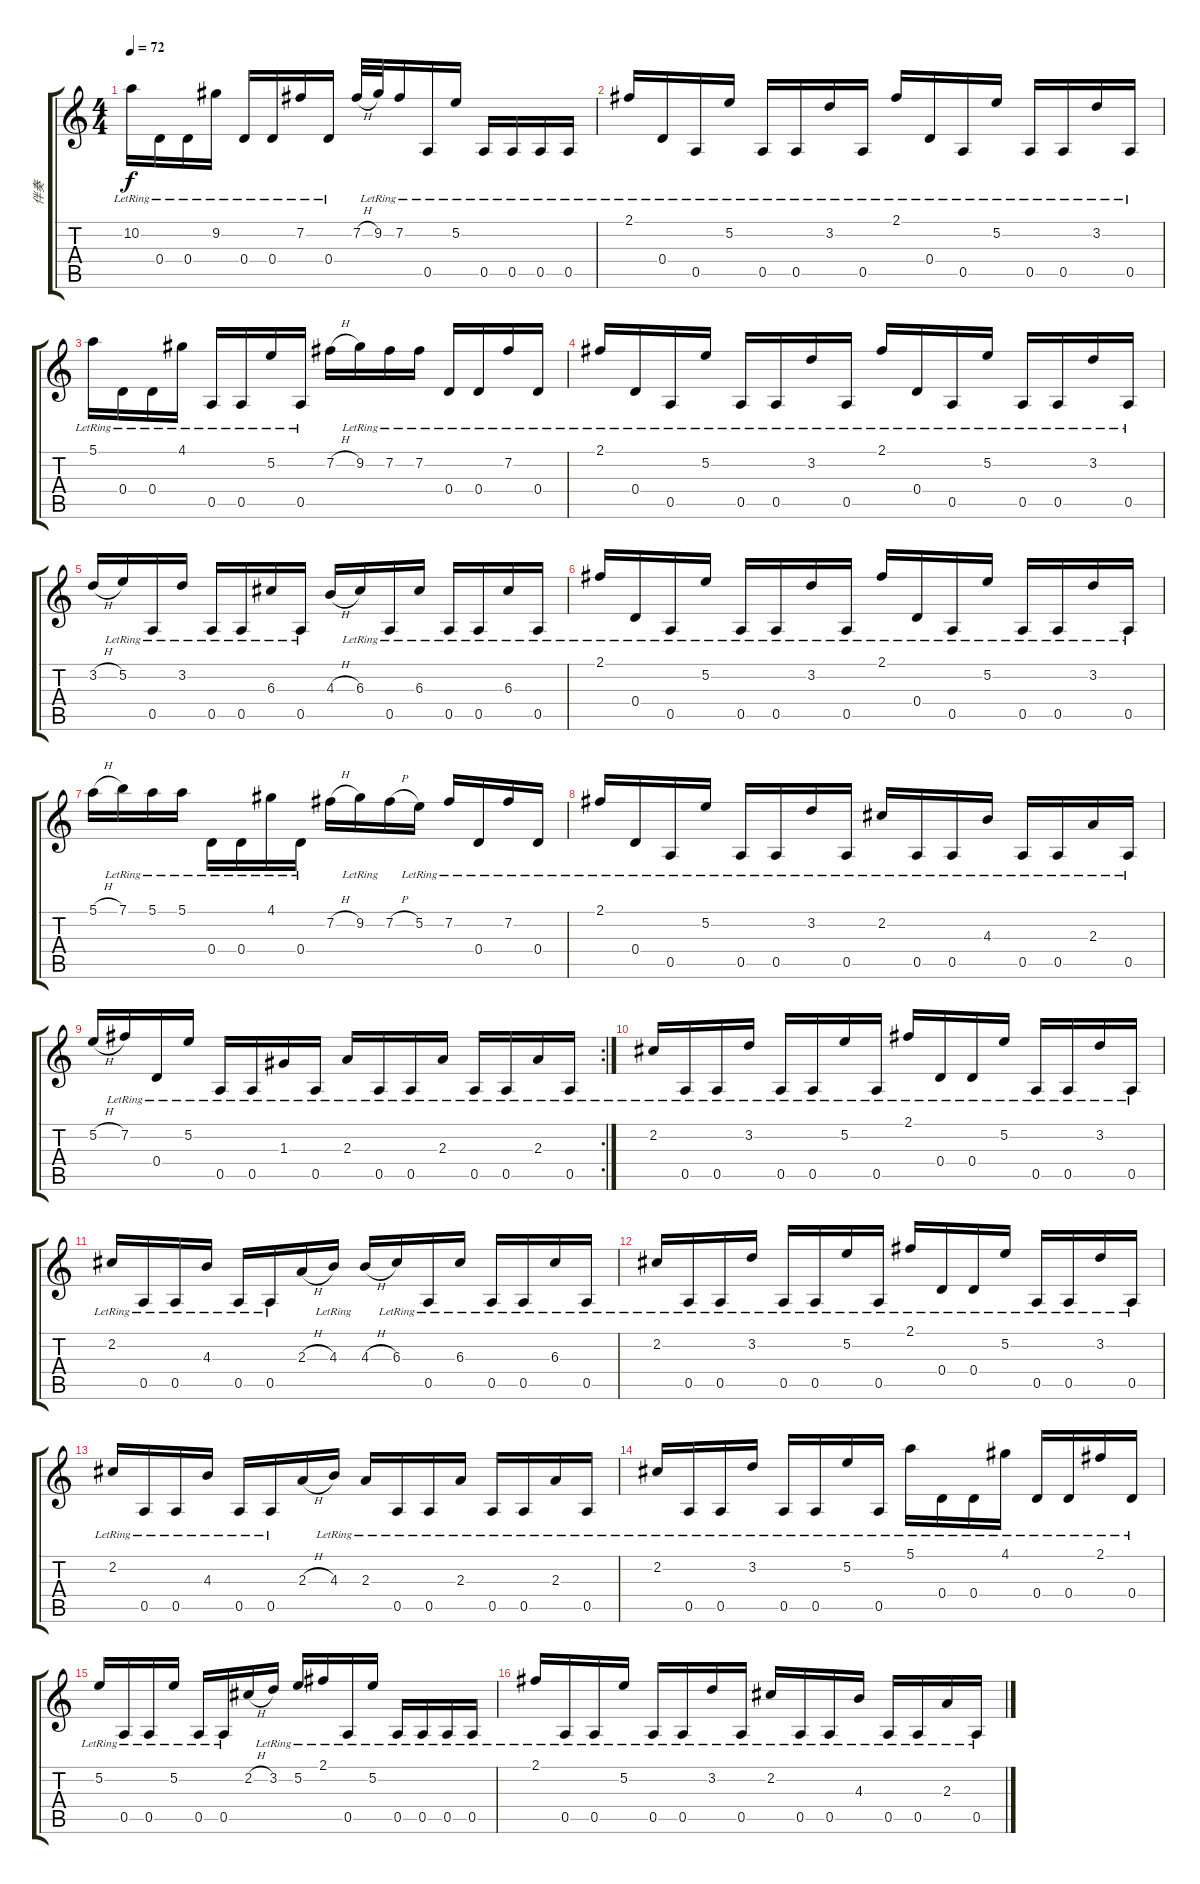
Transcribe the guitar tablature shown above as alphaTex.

\track ("伴奏" "伴奏") {instrument acousticguitarsteel}
\staff {score tabs}
\tuning (E4 B3 G3 D3 A2 E2) {hide}
\ts (4 4)
\tempo 72
\clef g2
\ks c
10.2{lr}.16{dy f} 0.4{lr}.16 0.4{lr}.16 9.2{lr}.16 0.4{lr}.16 0.4{lr}.16 7.2{lr}.16 0.4{lr}.16 7.2{h}.32 9.2{lr}.32 7.2{lr}.16 0.5{lr}.16 5.2{lr}.16 0.5{lr}.16 0.5{lr}.16 0.5{lr}.16 0.5{lr}.16 |
2.1{lr}.16 0.4{lr}.16 0.5{lr}.16 5.2{lr}.16 0.5{lr}.16 0.5{lr}.16 3.2{lr}.16 0.5{lr}.16 2.1{lr}.16 0.4{lr}.16 0.5{lr}.16 5.2{lr}.16 0.5{lr}.16 0.5{lr}.16 3.2{lr}.16 0.5{lr}.16 |
5.1{lr}.16 0.4{lr}.16 0.4{lr}.16 4.1{lr}.16 0.5{lr}.16 0.5{lr}.16 5.2{lr}.16 0.5{lr}.16 7.2{h}.16 9.2{lr}.16 7.2{lr}.16 7.2{lr}.16 0.4{lr}.16 0.4{lr}.16 7.2{lr}.16 0.4{lr}.16 |
2.1{lr}.16 0.4{lr}.16 0.5{lr}.16 5.2{lr}.16 0.5{lr}.16 0.5{lr}.16 3.2{lr}.16 0.5{lr}.16 2.1{lr}.16 0.4{lr}.16 0.5{lr}.16 5.2{lr}.16 0.5{lr}.16 0.5{lr}.16 3.2{lr}.16 0.5{lr}.16 |
3.2{h}.16 5.2{lr}.16 0.5{lr}.16 3.2{lr}.16 0.5{lr}.16 0.5{lr}.16 6.3{lr}.16 0.5{lr}.16 4.3{h}.16 6.3{lr}.16 0.5{lr}.16 6.3{lr}.16 0.5{lr}.16 0.5{lr}.16 6.3{lr}.16 0.5{lr}.16 |
2.1{lr}.16 0.4{lr}.16 0.5{lr}.16 5.2{lr}.16 0.5{lr}.16 0.5{lr}.16 3.2{lr}.16 0.5{lr}.16 2.1{lr}.16 0.4{lr}.16 0.5{lr}.16 5.2{lr}.16 0.5{lr}.16 0.5{lr}.16 3.2{lr}.16 0.5{lr}.16 |
5.1{h}.16 7.1{lr}.16 5.1{lr}.16 5.1{lr}.16 0.4{lr}.16 0.4{lr}.16 4.1{lr}.16 0.4{lr}.16 7.2{h}.16 9.2{lr}.16 7.2{h}.16 5.2{lr}.16 7.2{lr}.16 0.4{lr}.16 7.2{lr}.16 0.4{lr}.16 |
2.1{lr}.16 0.4{lr}.16 0.5{lr}.16 5.2{lr}.16 0.5{lr}.16 0.5{lr}.16 3.2{lr}.16 0.5{lr}.16 2.2{lr}.16 0.5{lr}.16 0.5{lr}.16 4.3{lr}.16 0.5{lr}.16 0.5{lr}.16 2.3{lr}.16 0.5{lr}.16 |
\rc 2
5.2{h}.16 7.2{lr}.16 0.4{lr}.16 5.2{lr}.16 0.5{lr}.16 0.5{lr}.16 1.3{lr}.16 0.5{lr}.16 2.3{lr}.16 0.5{lr}.16 0.5{lr}.16 2.3{lr}.16 0.5{lr}.16 0.5{lr}.16 2.3{lr}.16 0.5{lr}.16 |
2.2{lr}.16 0.5{lr}.16 0.5{lr}.16 3.2{lr}.16 0.5{lr}.16 0.5{lr}.16 5.2{lr}.16 0.5{lr}.16 2.1{lr}.16 0.4{lr}.16 0.4{lr}.16 5.2{lr}.16 0.5{lr}.16 0.5{lr}.16 3.2{lr}.16 0.5{lr}.16 |
2.2{lr}.16 0.5{lr}.16 0.5{lr}.16 4.3{lr}.16 0.5{lr}.16 0.5{lr}.16 2.3{h}.16 4.3{lr}.16 4.3{h}.16 6.3{lr}.16 0.5{lr}.16 6.3{lr}.16 0.5{lr}.16 0.5{lr}.16 6.3{lr}.16 0.5{lr}.16 |
2.2{lr}.16 0.5{lr}.16 0.5{lr}.16 3.2{lr}.16 0.5{lr}.16 0.5{lr}.16 5.2{lr}.16 0.5{lr}.16 2.1{lr}.16 0.4{lr}.16 0.4{lr}.16 5.2{lr}.16 0.5{lr}.16 0.5{lr}.16 3.2{lr}.16 0.5{lr}.16 |
2.2{lr}.16 0.5{lr}.16 0.5{lr}.16 4.3{lr}.16 0.5{lr}.16 0.5{lr}.16 2.3{h}.16 4.3{lr}.16 2.3{lr}.16 0.5{lr}.16 0.5{lr}.16 2.3{lr}.16 0.5{lr}.16 0.5{lr}.16 2.3{lr}.16 0.5{lr}.16 |
2.2{lr}.16 0.5{lr}.16 0.5{lr}.16 3.2{lr}.16 0.5{lr}.16 0.5{lr}.16 5.2{lr}.16 0.5{lr}.16 5.1{lr}.16 0.4{lr}.16 0.4{lr}.16 4.1{lr}.16 0.4{lr}.16 0.4{lr}.16 2.1{lr}.16 0.4{lr}.16 |
5.2{lr}.16 0.5{lr}.16 0.5{lr}.16 5.2{lr}.16 0.5{lr}.16 0.5{lr}.16 2.2{h}.16 3.2{lr}.16 5.2{lr}.16 2.1{lr}.16 0.5{lr}.16 5.2{lr}.16 0.5{lr}.16 0.5{lr}.16 0.5{lr}.16 0.5{lr}.16 |
2.1{lr}.16 0.5{lr}.16 0.5{lr}.16 5.2{lr}.16 0.5{lr}.16 0.5{lr}.16 3.2{lr}.16 0.5{lr}.16 2.2{lr}.16 0.5{lr}.16 0.5{lr}.16 4.3{lr}.16 0.5{lr}.16 0.5{lr}.16 2.3{lr}.16 0.5{lr}.16
